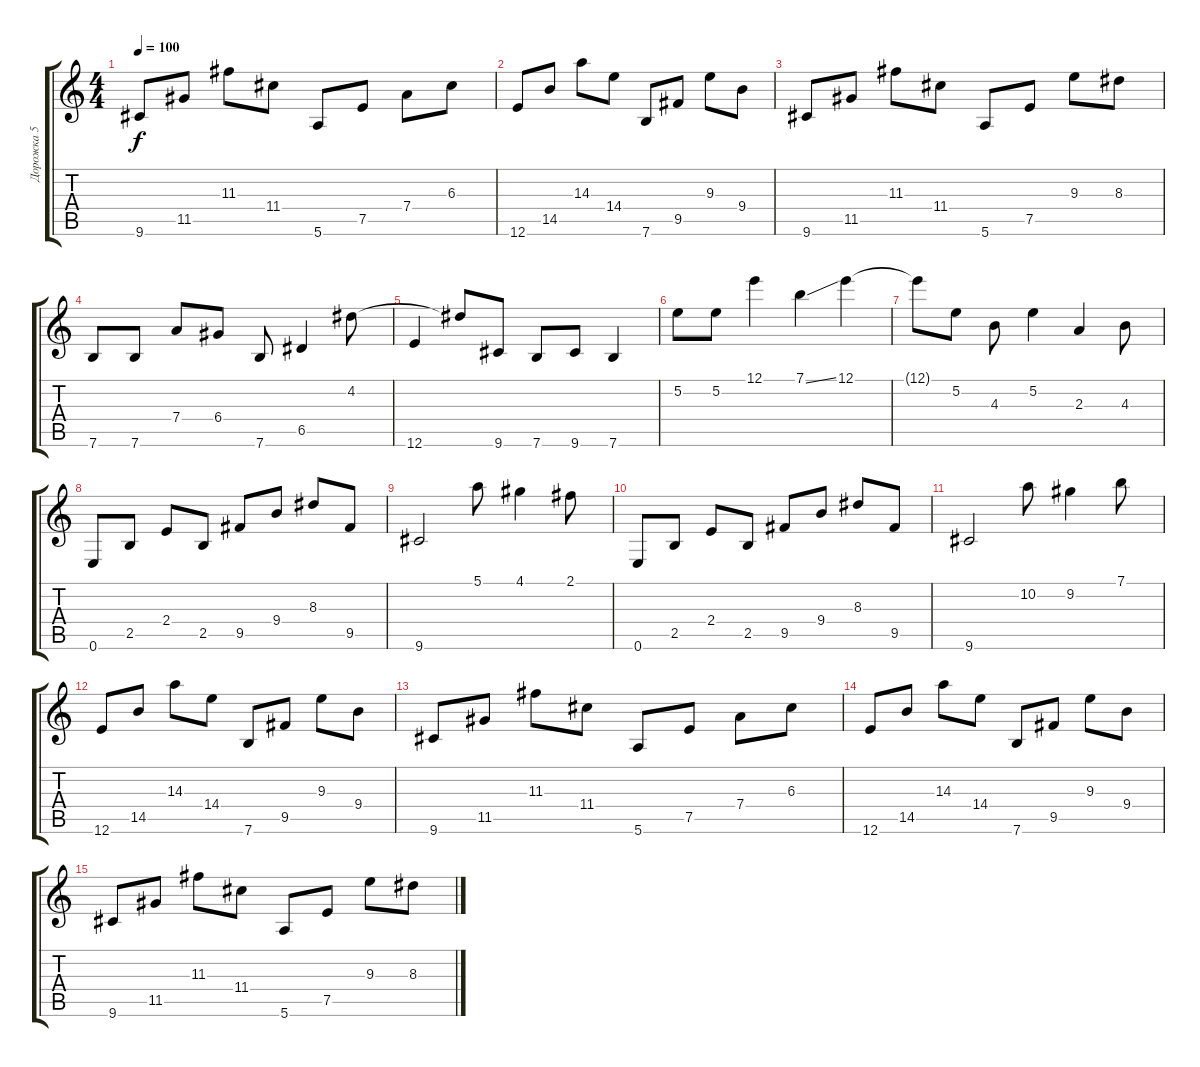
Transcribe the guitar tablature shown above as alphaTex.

\track ("Дорожка 5" "Дорожка 5") {instrument distortionguitar}
\staff {score tabs}
\tuning (E4 B3 G3 D3 A2 E2) {hide}
\ts (4 4)
\tempo 100
\clef g2
\ks c
9.6.8{dy f} 11.5.8 11.3.8 11.4.8 5.6.8 7.5.8 7.4.8 6.3.8 |
12.6.8 14.5.8 14.3.8 14.4.8 7.6.8 9.5.8 9.3.8 9.4.8 |
9.6.8 11.5.8 11.3.8 11.4.8 5.6.8 7.5.8 9.3.8 8.3.8 |
7.6.8 7.6.8 7.4.8 6.4.8 7.6.8 6.5.4 4.2.8 |
12.6.4 4.2{t}.8 9.6.8 7.6.8 9.6.8 7.6.4 |
5.2.8 5.2.8 12.1.4 7.1{ss}.4 12.1.4 |
12.1{t}.8 5.2.8 4.3.8 5.2.4 2.3.4 4.3.8 |
0.6.8 2.5.8 2.4.8 2.5.8 9.5.8 9.4.8 8.3.8 9.5.8 |
9.6.2 5.1.8 4.1.4 2.1.8 |
0.6.8 2.5.8 2.4.8 2.5.8 9.5.8 9.4.8 8.3.8 9.5.8 |
9.6.2 10.2.8 9.2.4 7.1.8 |
12.6.8 14.5.8 14.3.8 14.4.8 7.6.8 9.5.8 9.3.8 9.4.8 |
9.6.8 11.5.8 11.3.8 11.4.8 5.6.8 7.5.8 7.4.8 6.3.8 |
12.6.8 14.5.8 14.3.8 14.4.8 7.6.8 9.5.8 9.3.8 9.4.8 |
9.6.8 11.5.8 11.3.8 11.4.8 5.6.8 7.5.8 9.3.8 8.3.8
